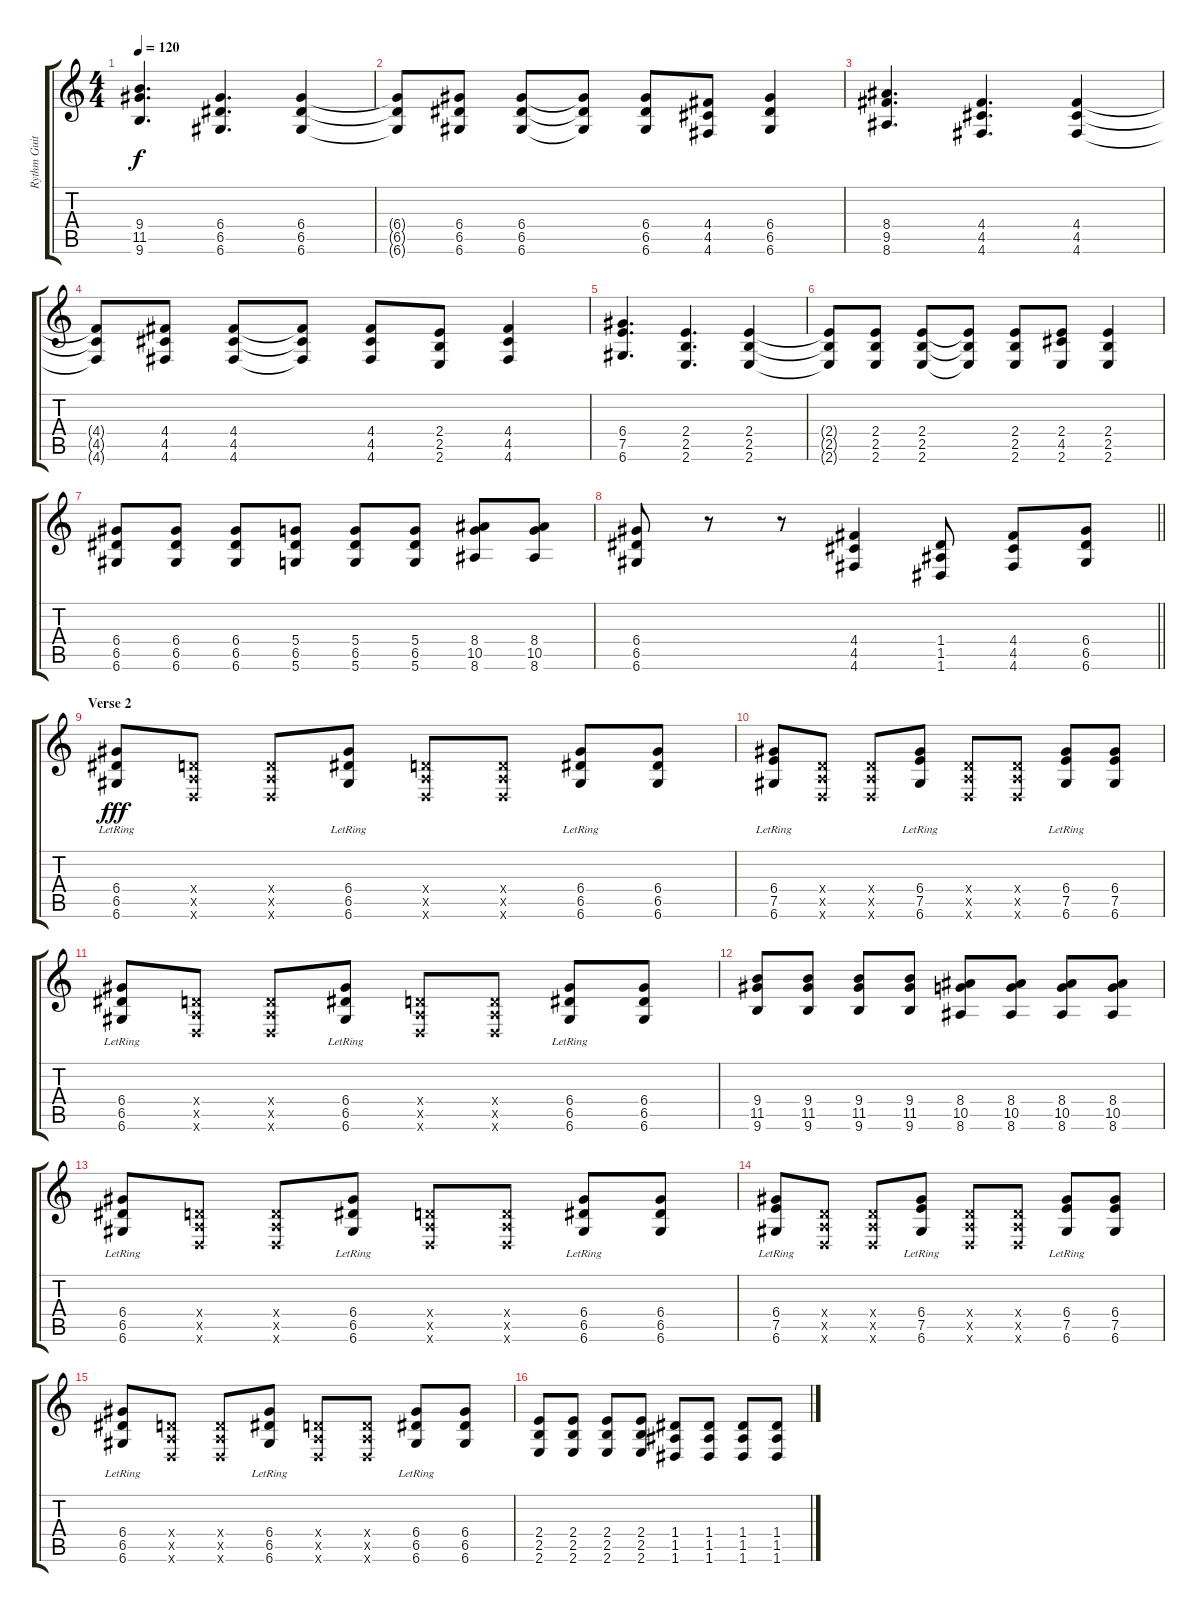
\track ("Rythm Guitar (Andy)" "Rythm Guit") {instrument overdrivenguitar bank 29}
\staff {score tabs}
\tuning (E4 B3 G3 D3 A2 D2) {hide}
\ts (4 4)
\tempo 120
\clef g2
\ks c
(9.4 11.5 9.6).4{d dy f} (6.4 6.5 6.6).4{d} (6.4 6.5 6.6).4 |
(6.4{t} 6.5{t} 6.6{t}).8 (6.4 6.5 6.6).8 (6.4 6.5 6.6).8 (6.4{t} 6.5{t} 6.6{t}).8 (6.4 6.5 6.6).8 (4.4 4.5 4.6).8 (6.4 6.5 6.6).4 |
(8.4 9.5 8.6).4{d} (4.4 4.5 4.6).4{d} (4.4 4.5 4.6).4 |
(4.4{t} 4.5{t} 4.6{t}).8 (4.4 4.5 4.6).8 (4.4 4.5 4.6).8 (4.4{t} 4.5{t} 4.6{t}).8 (4.4 4.5 4.6).8 (2.4 2.5 2.6).8 (4.4 4.5 4.6).4 |
(6.4 7.5 6.6).4{d} (2.4 2.5 2.6).4{d} (2.4 2.5 2.6).4 |
(2.4{t} 2.5{t} 2.6{t}).8 (2.4 2.5 2.6).8 (2.4 2.5 2.6).8 (2.4{t} 2.5{t} 2.6{t}).8 (2.4 2.5 2.6).8 (2.4 4.5 2.6).8 (2.4 2.5 2.6).4 |
(6.4 6.5 6.6).8 (6.4 6.5 6.6).8 (6.4 6.5 6.6).8 (5.4 6.5 5.6).8 (5.4 6.5 5.6).8 (5.4 6.5 5.6).8 (8.4 10.5 8.6).8 (8.4 10.5 8.6).8 |
\barLineRight lightlight
(6.4 6.5 6.6).8 r.8 r.8 (4.4 4.5 4.6).4 (1.4 1.5 1.6).8 (4.4 4.5 4.6).8 (6.4 6.5 6.6).8 |
\section ("" "Verse 2")
(6.4{lr} 6.5{lr} 6.6{lr}).8{dy fff} (0.4{x} 0.5{x} 0.6{x}).8 (0.4{x} 0.5{x} 0.6{x}).8 (6.4{lr} 6.5{lr} 6.6{lr}).8 (0.4{x} 0.5{x} 0.6{x}).8 (0.4{x} 0.5{x} 0.6{x}).8 (6.4{lr} 6.5{lr} 6.6{lr}).8 (6.4 6.5 6.6).8 |
(6.4{lr} 7.5{lr} 6.6{lr}).8 (0.4{x} 0.5{x} 0.6{x}).8 (0.4{x} 0.5{x} 0.6{x}).8 (6.4{lr} 7.5{lr} 6.6{lr}).8 (0.4{x} 0.5{x} 0.6{x}).8 (0.4{x} 0.5{x} 0.6{x}).8 (6.4{lr} 7.5{lr} 6.6{lr}).8 (6.4 7.5 6.6).8 |
(6.4{lr} 6.5{lr} 6.6{lr}).8 (0.4{x} 0.5{x} 0.6{x}).8 (0.4{x} 0.5{x} 0.6{x}).8 (6.4{lr} 6.5{lr} 6.6{lr}).8 (0.4{x} 0.5{x} 0.6{x}).8 (0.4{x} 0.5{x} 0.6{x}).8 (6.4{lr} 6.5{lr} 6.6{lr}).8 (6.4 6.5 6.6).8 |
(9.4 11.5 9.6).8 (9.4 11.5 9.6).8 (9.4 11.5 9.6).8 (9.4 11.5 9.6).8 (8.4 10.5 8.6).8 (8.4 10.5 8.6).8 (8.4 10.5 8.6).8 (8.4 10.5 8.6).8 |
(6.4{lr} 6.5{lr} 6.6{lr}).8 (0.4{x} 0.5{x} 0.6{x}).8 (0.4{x} 0.5{x} 0.6{x}).8 (6.4{lr} 6.5{lr} 6.6{lr}).8 (0.4{x} 0.5{x} 0.6{x}).8 (0.4{x} 0.5{x} 0.6{x}).8 (6.4{lr} 6.5{lr} 6.6{lr}).8 (6.4 6.5 6.6).8 |
(6.4{lr} 7.5{lr} 6.6{lr}).8 (0.4{x} 0.5{x} 0.6{x}).8 (0.4{x} 0.5{x} 0.6{x}).8 (6.4{lr} 7.5{lr} 6.6{lr}).8 (0.4{x} 0.5{x} 0.6{x}).8 (0.4{x} 0.5{x} 0.6{x}).8 (6.4{lr} 7.5{lr} 6.6{lr}).8 (6.4 7.5 6.6).8 |
(6.4{lr} 6.5{lr} 6.6{lr}).8 (0.4{x} 0.5{x} 0.6{x}).8 (0.4{x} 0.5{x} 0.6{x}).8 (6.4{lr} 6.5{lr} 6.6{lr}).8 (0.4{x} 0.5{x} 0.6{x}).8 (0.4{x} 0.5{x} 0.6{x}).8 (6.4{lr} 6.5{lr} 6.6{lr}).8 (6.4 6.5 6.6).8 |
(2.4 2.5 2.6).8 (2.4 2.5 2.6).8 (2.4 2.5 2.6).8 (2.4 2.5 2.6).8 (1.4 1.5 1.6).8 (1.4 1.5 1.6).8 (1.4 1.5 1.6).8 (1.4 1.5 1.6).8
